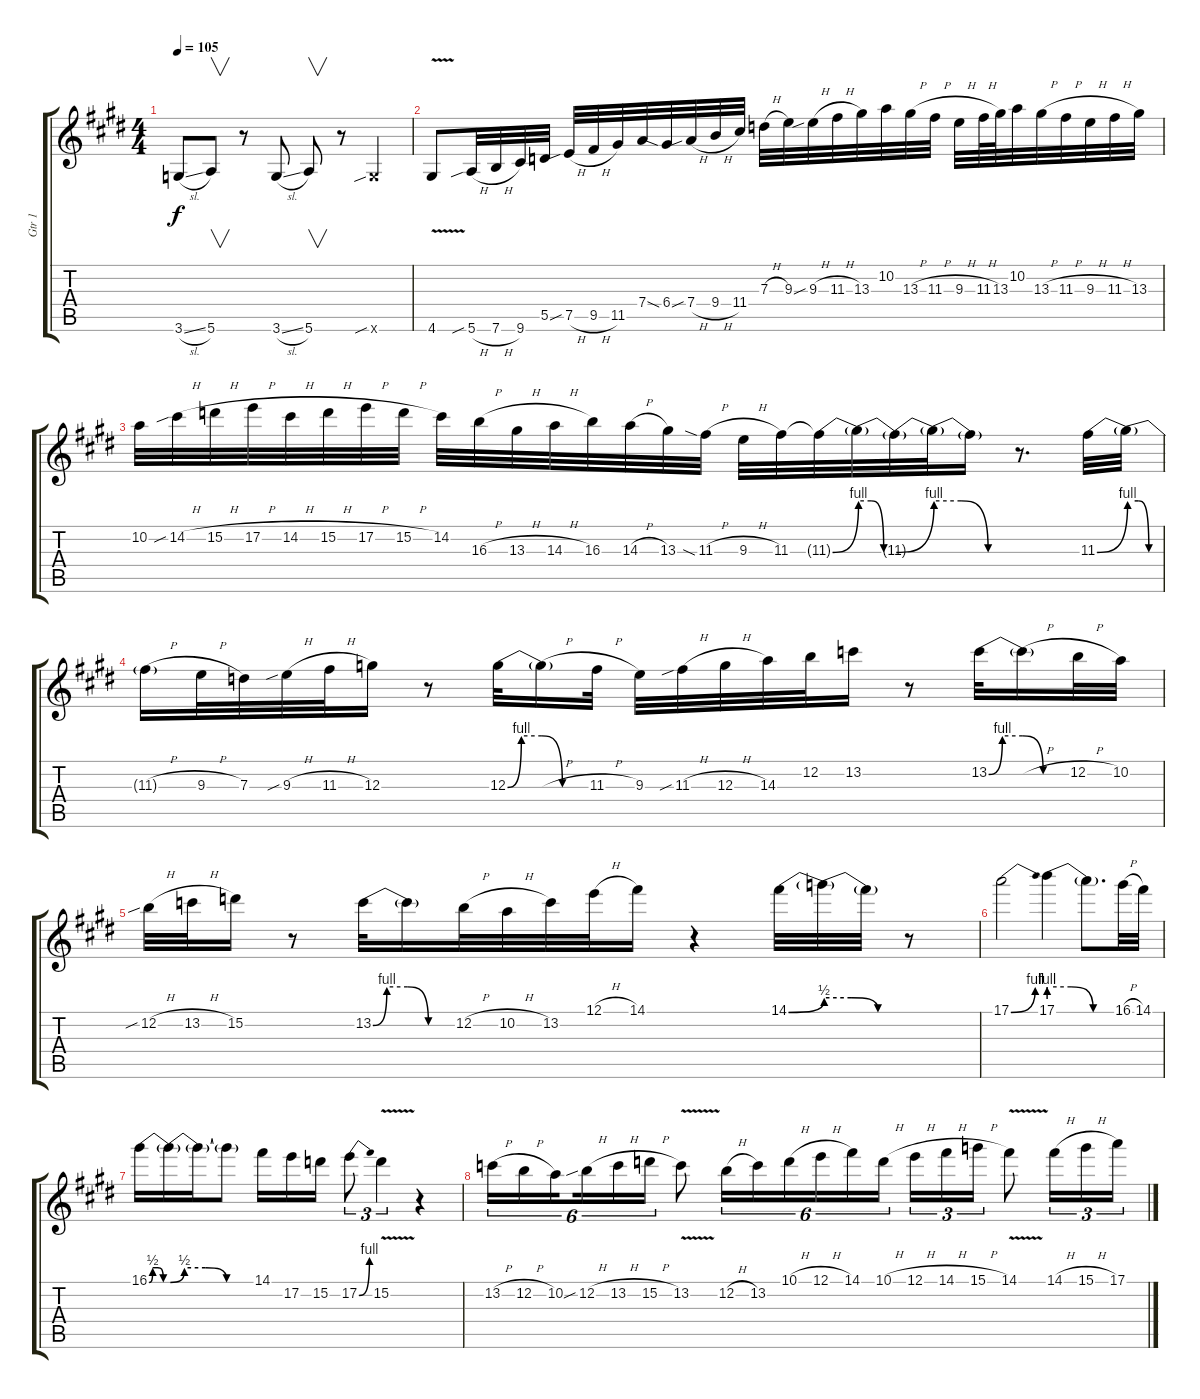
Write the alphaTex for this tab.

\track ("Gtr 1" "Gtr 1") {instrument distortionguitar}
\staff {score tabs}
\tuning (E4 B3 G3 D3 A2 E2) {hide}
\ts (4 4)
\tempo 105
\clef g2
\ks c#minor
3.6{sl}.8{dy f} 5.6.8{v} r.8 3.6{sl}.8 5.6.8{v} r.8 3.6{sib x}.4 |
\ks e
4.6{v}.8 5.6{sib h}.32 7.6{h}.32 9.6.32 5.5.32 7.5{sib h}.32 9.5{h}.32 11.5.32 7.4.32 6.4{sia}.32 7.4{sib h}.32 9.4{h}.32 11.4.32 7.3{h}.32 9.3.32 9.3{sib h}.32 11.3{h}.32 13.3.32 10.2.32 13.3{h}.32 11.3{h}.32 9.3{h}.32 11.3{h}.64 13.3.64 10.2.32 13.3{h}.32 11.3{h}.32 9.3{h}.32 11.3{h}.32 13.3.32 |
10.2.32 14.2{sib h}.32 15.2{h}.32 17.2{h}.32 14.2{h}.32 15.2{h}.32 17.2{h}.32 15.2{h}.32 14.2.32 16.3{h}.32 13.3{h}.32 14.3{h}.32 16.3.32 14.3{h}.32 13.3.32 11.3{sia h}.32 9.3{h}.32 11.3.32 11.3{be (bend 0 0 60 4) t}.32 11.3{be (custom 0 4 20 4 40 0 60 0) t}.32 11.3{be (bend 0 0 60 4) t}.32 11.3{be (custom 0 4 20 4 40 0 60 0) t}.32 11.3{t}.16 r.8{d} 11.3{be (bend 0 0 60 4)}.32 11.3{be (custom 0 4 20 4 40 0 60 0) t}.32 |
11.3{h t}.16 9.3{h}.32 7.3.32 9.3{sib h}.32 11.3{h}.32 12.3.16 r.8 12.3{be (custom 0 0 10 4 25 4 40 0 60 0)}.32 12.3{h t}.16 11.3{h}.32 9.3.32 11.3{sib h}.32 12.3{h}.32 14.3.32 12.2.32 13.2.16 r.8 13.2{be (custom 0 0 10 4 25 4 40 0 60 0)}.32 13.2{h t}.16 12.2{h}.32 10.2.32 |
\ks c#minor
12.2{sib h}.32 13.2{h}.32 15.2.16 r.8 13.2{be (custom 0 0 10 4 25 4 40 0 60 0)}.32 13.2{t}.16 12.2{h}.32 10.2{h}.32 13.2.32 12.1{h}.32 14.1.16 r.4 14.1{be (bend 0 0 60 2)}.32 14.1{be (custom 0 2 20 2 40 0 60 0) t}.32 14.1{t}.32 r.8 |
\ks e
17.1{be (bend 0 0 60 4)}.2 17.1{be (custom 0 4 20 4 40 0 60 0)}.4 17.1{t}.8{d} 16.1{h}.32 14.1.32 |
\ks c#minor
16.1{be (custom 0 0 10 2 25 2 40 0 60 0)}.16 16.1{be (custom 0 0 10 2 25 2 40 0 60 0) t}.16 16.1{t}.16 16.1{t}.8 14.1.16 17.2.16 15.2.16 17.2{be (bend 0 0 60 4)}.8{tu (3 2)} 15.2{v}.4{tu (3 2)} r.4 |
\ks e
13.2{h}.16{tu (6 4)} 12.2{h}.16{tu (6 4)} 10.2.16{tu (6 4) beam splitsecondary} 12.2{sib h}.16{tu (6 4)} 13.2{h}.16{tu (6 4)} 15.2{h}.16{tu (6 4)} 13.2{v}.8 12.2{h}.16{tu (6 4)} 13.2.16{tu (6 4)} 10.1{h}.16{tu (6 4)} 12.1{h}.16{tu (6 4)} 14.1.16{tu (6 4)} 10.1{h}.16{tu (6 4) beam splitsecondary} 12.1{h}.16{tu (3 2)} 14.1{h}.16{tu (3 2)} 15.1{h}.16{tu (3 2)} 14.1{v}.8 14.1{h}.16{tu (3 2)} 15.1{h}.16{tu (3 2)} 17.1.16{tu (3 2)}
